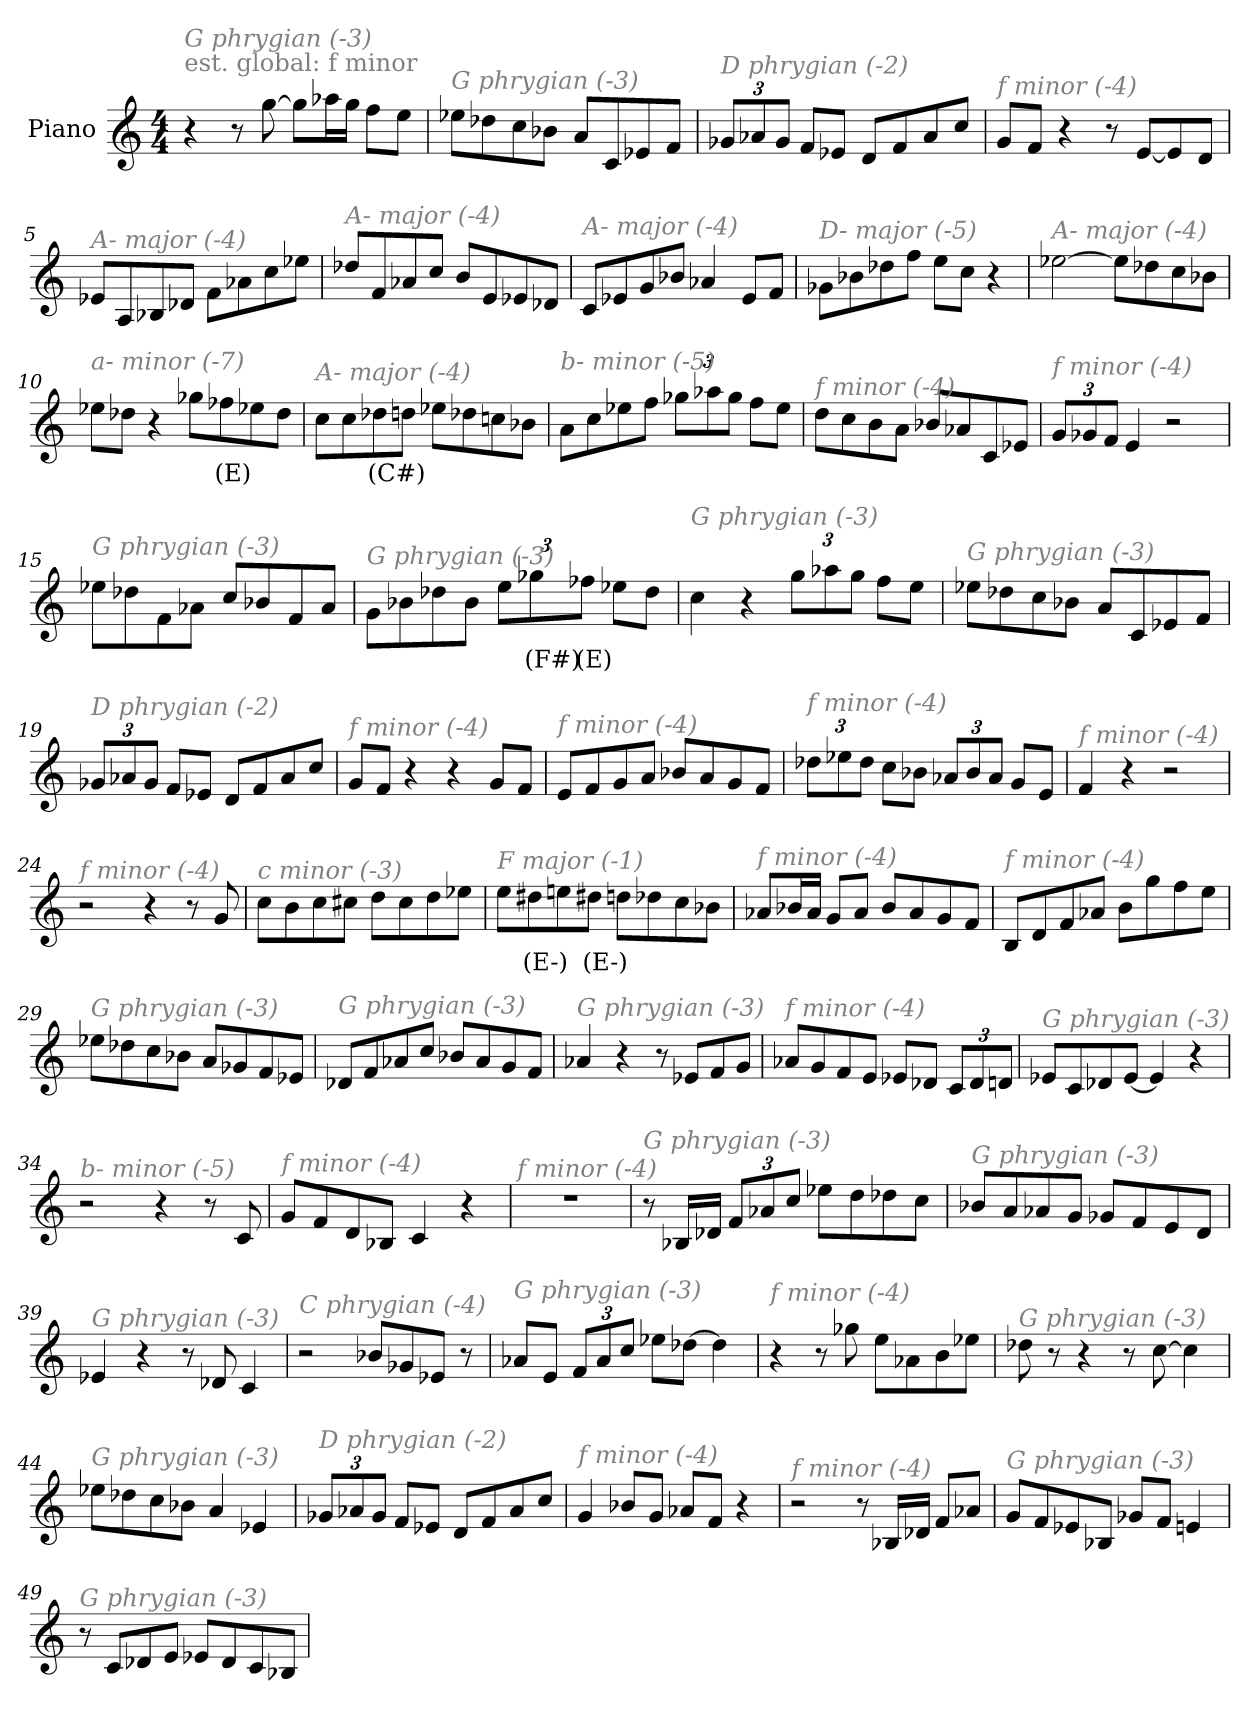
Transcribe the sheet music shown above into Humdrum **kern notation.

**kern	**text
*part1	*part1
*staff1	*staff1
*I"Piano	*
*I'Pno	*
*clefG2	*
*k[]	*
*M4/4	*
*MM230	*
=1	=1
!LO:TX:a:color=#808080:t=est. global&colon; f minor	!
!LO:TX:i:color=#808080:t=G phrygian (-3)	!
4r	.
8r	.
[8gg\	.
8gg\L]	.
16aa-X\L	.
16gg\JJ	.
8ff\L	.
8ee\J	.
=2	=2
!LO:TX:i:color=#808080:t=G phrygian (-3)	!
8ee-X\L	.
8dd-X\	.
8cc\	.
8b-X\J	.
8a/L	.
8c/	.
8e-X/	.
8f/J	.
=3	=3
*Xbrackettup	*
!LO:TX:i:color=#808080:t=D phrygian (-2)	!
12g-X/L	.
12a-X/	.
12g-/J	.
8f/L	.
8e-X/J	.
8d/L	.
8f/	.
8a-/	.
8cc/J	.
=4	=4
!LO:TX:i:color=#808080:t=f minor (-4)	!
8g/L	.
8f/J	.
4r	.
8r	.
[8e/L	.
8e/]	.
8d/J	.
!!LO:LB:g=z
=5	=5
!LO:TX:i:color=#808080:t=A- major (-4)	!
8e-X/L	.
8A/	.
8B-X/	.
8d-X/J	.
8f\L	.
8a-X\	.
8cc\	.
8ee-X\J	.
=6	=6
!LO:TX:i:color=#808080:t=A- major (-4)	!
8dd-X/L	.
8f/	.
8a-X/	.
8cc/J	.
8b/L	.
8e/	.
8e-X/	.
8d-X/J	.
=7	=7
!LO:TX:i:color=#808080:t=A- major (-4)	!
8c/L	.
8e-X/	.
8g/	.
8b-X/J	.
4a-X/	.
8e-/L	.
8f/J	.
=8	=8
!LO:TX:i:color=#808080:t=D- major (-5)	!
8g-X\L	.
8b-X\	.
8dd-X\	.
8ff\J	.
8ee\L	.
8cc\J	.
4r	.
!!LO:LB:g=z
=9	=9
!LO:TX:i:color=#808080:t=A- major (-4)	!
[2ee-X\	.
8ee-\L]	.
8dd-X\	.
8cc\	.
8b-X\J	.
=10	=10
!LO:TX:i:color=#808080:t=a- minor (-7)	!
8ee-X\L	.
8dd-X\J	.
4r	.
8gg-X\L	.
8ff-Xi\	(E)
8ee-X\	.
8dd-\J	.
=11	=11
!LO:TX:i:color=#808080:t=A- major (-4)	!
8cc\L	.
8cc\	.
8dd-Xj\	(C#)
8dd\J	.
8ee-X\L	.
8dd-X\	.
8ccn\	.
8b-X\J	.
=12	=12
!LO:TX:i:color=#808080:t=b- minor (-5)	!
8a\L	.
8cc\	.
8ee-X\	.
8ff\J	.
12gg-X\L	.
12aa-X\	.
12gg-\J	.
8ff\L	.
8ee-\J	.
!!LO:LB:g=z
=13	=13
!LO:TX:i:color=#808080:t=f minor (-4)	!
8dd\L	.
8cc\	.
8b\	.
8a\J	.
8b-X/L	.
8a-X/	.
8c/	.
8e-X/J	.
=14	=14
!LO:TX:i:color=#808080:t=f minor (-4)	!
12g/L	.
12g-X/	.
12f/J	.
4e/	.
2r	.
=15	=15
!LO:TX:i:color=#808080:t=G phrygian (-3)	!
8ee-X\L	.
8dd-X\	.
8f\	.
8a-X\J	.
8cc/L	.
8b-X/	.
8f/	.
8a-/J	.
=16	=16
!LO:TX:i:color=#808080:t=G phrygian (-3)	!
8g\L	.
8b-X\	.
8dd-X\	.
8b-\J	.
12ee\L	.
12gg-Xj\	(F#)
12ff-Xi\J	(E)
8ee-X\L	.
8dd-\J	.
!!LO:LB:g=z
=17	=17
!LO:TX:i:color=#808080:t=G phrygian (-3)	!
4cc\	.
4r	.
12gg\L	.
12aa-X\	.
12gg\J	.
8ff\L	.
8ee\J	.
=18	=18
!LO:TX:i:color=#808080:t=G phrygian (-3)	!
8ee-X\L	.
8dd-X\	.
8cc\	.
8b-X\J	.
8a/L	.
8c/	.
8e-X/	.
8f/J	.
=19	=19
!LO:TX:i:color=#808080:t=D phrygian (-2)	!
12g-X/L	.
12a-X/	.
12g-/J	.
8f/L	.
8e-X/J	.
8d/L	.
8f/	.
8a-/	.
8cc/J	.
=20	=20
!LO:TX:i:color=#808080:t=f minor (-4)	!
8g/L	.
8f/J	.
4r	.
4r	.
8g/L	.
8f/J	.
!!LO:LB:g=z
=21	=21
!LO:TX:i:color=#808080:t=f minor (-4)	!
8e/L	.
8f/	.
8g/	.
8a/J	.
8b-X/L	.
8a/	.
8g/	.
8f/J	.
=22	=22
!LO:TX:i:color=#808080:t=f minor (-4)	!
12dd-X\L	.
12ee-X\	.
12dd-\J	.
8cc\L	.
8b-X\J	.
12a-X/L	.
12b-/	.
12a-/J	.
8g/L	.
8e/J	.
=23	=23
!LO:TX:i:color=#808080:t=f minor (-4)	!
4f/	.
4r	.
2r	.
=24	=24
!LO:TX:i:color=#808080:t=f minor (-4)	!
2r	.
4r	.
8r	.
8g/	.
=25	=25
!LO:TX:i:color=#808080:t=c minor (-3)	!
8cc\L	.
8b\	.
8cc\	.
8cc#X\J	.
8dd\L	.
8cc#\	.
8dd\	.
8ee-X\J	.
!!LO:LB:g=z
=26	=26
!LO:TX:i:color=#808080:t=F major (-1)	!
8ee\L	.
8dd#Xj\	(E-)
8een\	.
8dd#Xj\J	(E-)
8dd\L	.
8dd-X\	.
8cc\	.
8b-X\J	.
=27	=27
!LO:TX:i:color=#808080:t=f minor (-4)	!
8a-X/L	.
16b-X/L	.
16a-/JJ	.
8g/L	.
8a-/J	.
8b-/L	.
8a-/	.
8g/	.
8f/J	.
=28	=28
!LO:TX:i:color=#808080:t=f minor (-4)	!
8B/L	.
8d/	.
8f/	.
8a-X/J	.
8b\L	.
8gg\	.
8ff\	.
8ee\J	.
=29	=29
!LO:TX:i:color=#808080:t=G phrygian (-3)	!
8ee-X\L	.
8dd-X\	.
8cc\	.
8b-X\J	.
8a/L	.
8g-X/	.
8f/	.
8e-X/J	.
!!LO:LB:g=z
=30	=30
!LO:TX:i:color=#808080:t=G phrygian (-3)	!
8d-X/L	.
8f/	.
8a-X/	.
8cc/J	.
8b-X/L	.
8a-/	.
8g/	.
8f/J	.
=31	=31
!LO:TX:i:color=#808080:t=G phrygian (-3)	!
4a-X/	.
4r	.
8r	.
8e-X/L	.
8f/	.
8g/J	.
=32	=32
!LO:TX:i:color=#808080:t=f minor (-4)	!
8a-X/L	.
8g/	.
8f/	.
8e/J	.
8e-X/L	.
8d-X/J	.
12c/L	.
12d-/	.
12dn/J	.
=33	=33
!LO:TX:i:color=#808080:t=G phrygian (-3)	!
8e-X/L	.
8c/	.
8d-X/	.
[8e-/J	.
4e-/]	.
4r	.
!!LO:LB:g=z
=34	=34
!LO:TX:i:color=#808080:t=b- minor (-5)	!
2r	.
4r	.
8r	.
8c/	.
=35	=35
!LO:TX:i:color=#808080:t=f minor (-4)	!
8g/L	.
8f/	.
8d/	.
8B-X/J	.
4c/	.
4r	.
=36	=36
!LO:TX:i:color=#808080:t=f minor (-4)	!
1r	.
=37	=37
!LO:TX:i:color=#808080:t=G phrygian (-3)	!
8r	.
16B-X/LL	.
16d-X/JJ	.
12f/L	.
12a-X/	.
12cc/J	.
8ee-X\L	.
8dd\	.
8dd-X\	.
8cc\J	.
=38	=38
!LO:TX:i:color=#808080:t=G phrygian (-3)	!
8b-X/L	.
8a/	.
8a-X/	.
8g/J	.
8g-X/L	.
8f/	.
8e/	.
8d/J	.
!!LO:LB:g=z
=39	=39
!LO:TX:i:color=#808080:t=G phrygian (-3)	!
4e-X/	.
4r	.
8r	.
8d-X/	.
4c/	.
=40	=40
!LO:TX:i:color=#808080:t=C phrygian (-4)	!
2r	.
8b-X/L	.
8g-X/	.
8e-X/J	.
8r	.
=41	=41
!LO:TX:i:color=#808080:t=G phrygian (-3)	!
8a-X/L	.
8e/J	.
12f/L	.
12a-/	.
12cc/J	.
8ee-X\L	.
[8dd-X\J	.
4dd-\]	.
=42	=42
!LO:TX:i:color=#808080:t=f minor (-4)	!
4r	.
8r	.
8gg-X\	.
8ee\L	.
8a-X\	.
8b\	.
8ee-X\J	.
=43	=43
!LO:TX:i:color=#808080:t=G phrygian (-3)	!
8dd-X\	.
8r	.
4r	.
8r	.
[8cc\	.
4cc\]	.
!!LO:PB:g=z
=44	=44
!LO:TX:i:color=#808080:t=G phrygian (-3)	!
8ee-X\L	.
8dd-X\	.
8cc\	.
8b-X\J	.
4a/	.
4e-X/	.
=45	=45
!LO:TX:i:color=#808080:t=D phrygian (-2)	!
12g-X/L	.
12a-X/	.
12g-/J	.
8f/L	.
8e-X/J	.
8d/L	.
8f/	.
8a-/	.
8cc/J	.
=46	=46
!LO:TX:i:color=#808080:t=f minor (-4)	!
4g/	.
8b-X/L	.
8g/J	.
8a-X/L	.
8f/J	.
4r	.
=47	=47
!LO:TX:i:color=#808080:t=f minor (-4)	!
2r	.
8r	.
16B-X/LL	.
16d-X/JJ	.
8f/L	.
8a-X/J	.
!!LO:LB:g=z
=48	=48
!LO:TX:i:color=#808080:t=G phrygian (-3)	!
8g/L	.
8f/	.
8e-X/	.
8B-X/J	.
8g-X/L	.
8f/J	.
4en/	.
=49	=49
!LO:TX:i:color=#808080:t=G phrygian (-3)	!
8r	.
8c/L	.
8d-X/	.
8e/J	.
8e-X/L	.
8d-/	.
8c/	.
8B-X/J	.
=	=
*-	*-
